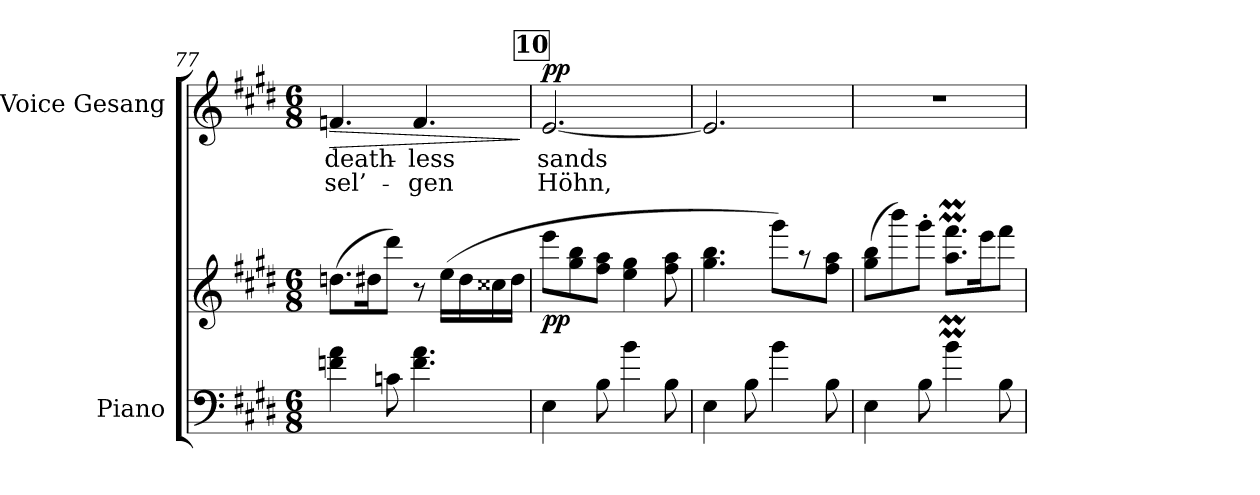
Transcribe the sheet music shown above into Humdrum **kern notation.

**kern	**kern	**dynam	**kern	**text	**text	**dynam
*part2	*part2	*part2	*part1	*part1	*part1	*part1
*staff3	*staff2	*staff2/3	*staff1	*staff1	*staff1	*staff1
*I"Piano	*	*	*I"Voice Gesang	*	*	*
*I'Pno	*	*	*	*	*	*
*clefF4	*clefG2	*	*clefG2	*	*	*
*k[f#c#g#d#]	*k[f#c#g#d#]	*	*k[f#c#g#d#]	*	*	*
*M6/8	*M6/8	*	*M6/8	*	*	*
=77	=77	=77	=77	=77	=77	=77
!	!	!	!	!	!	!LO:HP:b
4fn\ 4a\	(8.ddn\L	.	4.fn/	death-	sel’-	>
.	16dd#X\K	.	.	.	.	.
8cn\	8ddd#\J)	.	.	.	.	.
4.f\ 4.a\	8r	.	4.f/	-less	-gen	.
.	(16ee\LL	.	.	.	.	.
.	16dd#\	.	.	.	.	.
.	16cc##X\	.	.	.	.	.
.	16dd#\JJ	.	.	.	.	.
.	.	.	.	.	.	]
!!LO:REH:place=s1:a:B:fs=14:t=10
=78	=78	=78	=78	=78	=78	=78
!	!	!LO:DY:b	!	!	!	!LO:DY:a
4E\	8eee\L	pp	[2.e/	sands	Höhn,	pp
.	8gg#\ 8bb\	.	.	.	.	.
8B\	8ff#\ 8aa\J	.	.	.	.	.
4b\	4ee\ 4gg#\	.	.	.	.	.
8B\	8ff#\ 8aa\	.	.	.	.	.
=79	=79	=79	=79	=79	=79	=79
4E\	4.gg#\ 4.bb\	.	2.e/]	.	.	.
8B\	.	.	.	.	.	.
4b\	8ggg#\L)	.	.	.	.	.
.	8r	.	.	.	.	.
8B\	8ff#\ 8aa\J	.	.	.	.	.
=80	=80	=80	=80	=80	=80	=80
4E\	(8gg#\ 8bb\L	.	2.r	.	.	.
.	8bbb\)	.	.	.	.	.
8B\	8ggg#'\J	.	.	.	.	.
4b\	8.aa\M 8.fff#\ML	.	.	.	.	.
.	16eee\K	.	.	.	.	.
8B\	8fff#\J	.	.	.	.	.
=	=	=	=	=	=	=
*-	*-	*-	*-	*-	*-	*-
